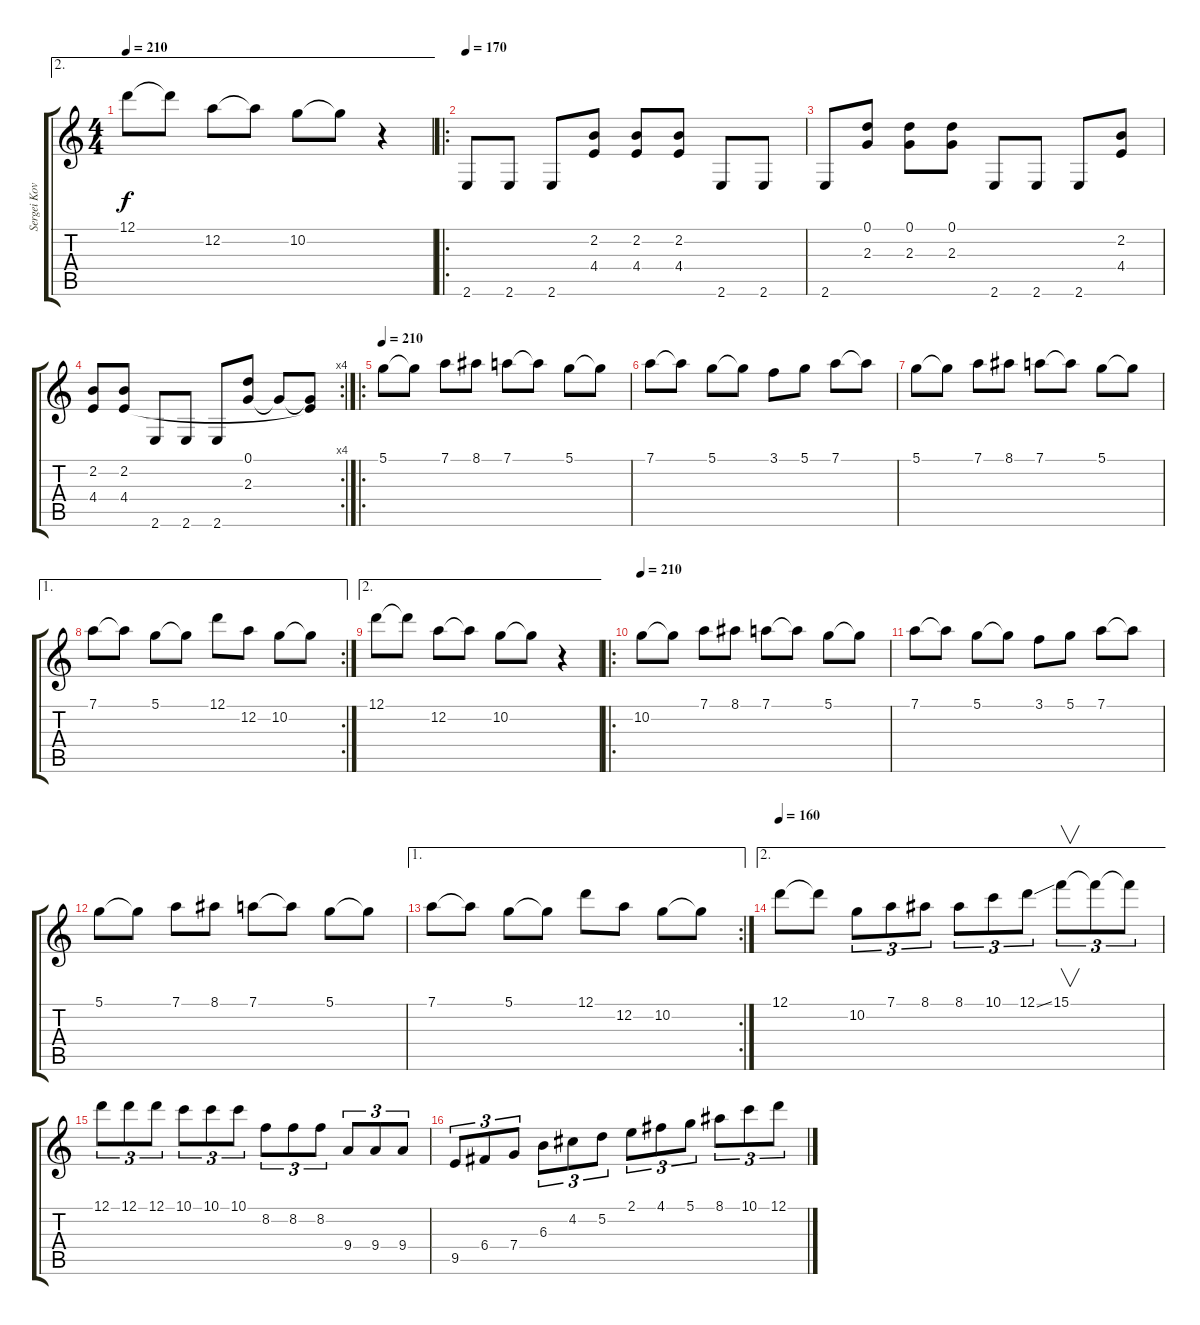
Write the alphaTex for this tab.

\track ("Sergei Kovachi" "Sergei Kov") {instrument overdrivenguitar}
\staff {score tabs}
\tuning (D4 A3 F3 C3 G2 D2) {hide}
\ae 2
\ts (4 4)
\tempo 210
\clef g2
\ks c
12.1.8{dy f} 12.1{t}.8 12.2.8 12.2{t}.8 10.2.8 10.2{t}.8 r.4 |
\ro
\tempo 170
2.6.8 2.6.8 2.6.8 (2.2 4.4).8 (2.2 4.4).8 (2.2 4.4).8 2.6.8 2.6.8 |
2.6.8 (0.1 2.3).8 (0.1 2.3).8 (0.1 2.3).8 2.6.8 2.6.8 2.6.8 (2.2 4.4).8 |
\rc 4
(2.2 4.4).8 (2.2 4.4).8 2.6.8 2.6.8 2.6.8 (0.1 2.3).8 2.3{t}.8 (2.3{t} 4.4{t}).8 |
\ro
\tempo 210
5.1.8 5.1{t}.8 7.1.8 8.1.8 7.1.8 7.1{t}.8 5.1.8 5.1{t}.8 |
7.1.8 7.1{t}.8 5.1.8 5.1{t}.8 3.1.8 5.1.8 7.1.8 7.1{t}.8 |
5.1.8 5.1{t}.8 7.1.8 8.1.8 7.1.8 7.1{t}.8 5.1.8 5.1{t}.8 |
\ae 1
\rc 2
7.1.8 7.1{t}.8 5.1.8 5.1{t}.8 12.1.8 12.2.8 10.2.8 10.2{t}.8 |
\ae 2
12.1.8 12.1{t}.8 12.2.8 12.2{t}.8 10.2.8 10.2{t}.8 r.4 |
\ro
\tempo 210
10.2.8 10.2{t}.8 7.1.8 8.1.8 7.1.8 7.1{t}.8 5.1.8 5.1{t}.8 |
7.1.8 7.1{t}.8 5.1.8 5.1{t}.8 3.1.8 5.1.8 7.1.8 7.1{t}.8 |
5.1.8 5.1{t}.8 7.1.8 8.1.8 7.1.8 7.1{t}.8 5.1.8 5.1{t}.8 |
\ae 1
\rc 2
7.1.8 7.1{t}.8 5.1.8 5.1{t}.8 12.1.8 12.2.8 10.2.8 10.2{t}.8 |
\ae 2
\tempo 160
12.1.8 12.1{t}.8 10.2.8{tu (3 2)} 7.1.8{tu (3 2)} 8.1.8{tu (3 2)} 8.1.8{tu (3 2)} 10.1.8{tu (3 2)} 12.1{ss}.8{tu (3 2)} 15.1.8{v tu (3 2)} 15.1{t}.8{tu (3 2)} 15.1{t}.8{tu (3 2)} |
12.1.8{tu (3 2)} 12.1.8{tu (3 2)} 12.1.8{tu (3 2)} 10.1.8{tu (3 2)} 10.1.8{tu (3 2)} 10.1.8{tu (3 2)} 8.2.8{tu (3 2)} 8.2.8{tu (3 2)} 8.2.8{tu (3 2)} 9.4.8{tu (3 2)} 9.4.8{tu (3 2)} 9.4.8{tu (3 2)} |
9.5.8{tu (3 2)} 6.4.8{tu (3 2)} 7.4.8{tu (3 2)} 6.3.8{tu (3 2)} 4.2.8{tu (3 2)} 5.2.8{tu (3 2)} 2.1.8{tu (3 2)} 4.1.8{tu (3 2)} 5.1.8{tu (3 2)} 8.1.8{tu (3 2)} 10.1.8{tu (3 2)} 12.1.8{tu (3 2)}
